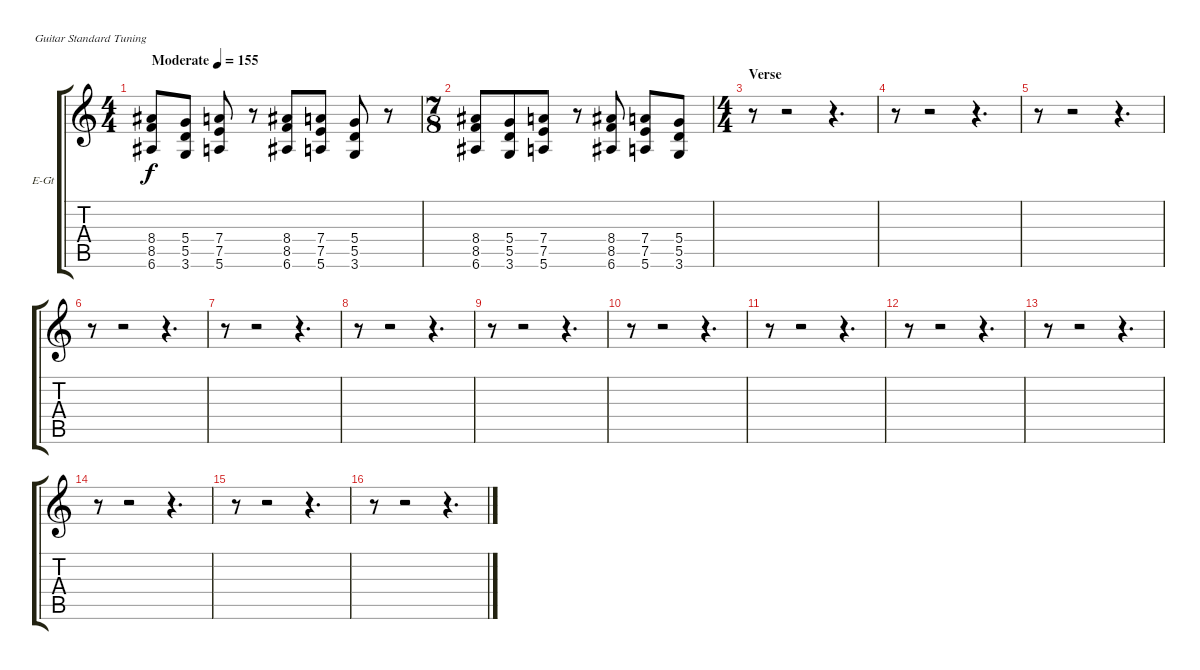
\bracketExtendMode groupsimilarinstruments
\firstSystemTrackNameOrientation horizontal
\otherSystemsTrackNameOrientation horizontal
\track ("Dave Mustaine" "E-Gt") {instrument distortionguitar}
\staff {score tabs}
\tuning (E4 B3 G3 D3 A2 E2)
\ts (4 4)
\beaming (8 2 2 2 2)
\tempo (155 "Moderate")
\clef g2
\ks c
(8.4 8.5 6.6).8{dy f instrument distortionguitar} (5.4 5.5 3.6).8 (7.4 7.5 5.6).8 r.8 (8.4 8.5 6.6).8 (7.4 7.5 5.6).8 (5.4 5.5 3.6).8 r.8 |
\ts (7 8)
\beaming (8 3 2 2)
(8.4 8.5 6.6).8 (5.4 5.5 3.6).8 (7.4 7.5 5.6).8 r.8 (8.4 8.5 6.6).8 (7.4 7.5 5.6).8 (5.4 5.5 3.6).8 |
\ts (4 4)
\beaming (8 2 2 2 2)
\section ("" "Verse")
r.8 r.2 r.4{d} |
r.8 r.2 r.4{d} |
r.8 r.2 r.4{d} |
r.8 r.2 r.4{d} |
r.8 r.2 r.4{d} |
r.8 r.2 r.4{d} |
r.8 r.2 r.4{d} |
r.8 r.2 r.4{d} |
r.8 r.2 r.4{d} |
r.8 r.2 r.4{d} |
r.8 r.2 r.4{d} |
r.8 r.2 r.4{d} |
r.8 r.2 r.4{d} |
r.8 r.2 r.4{d}
